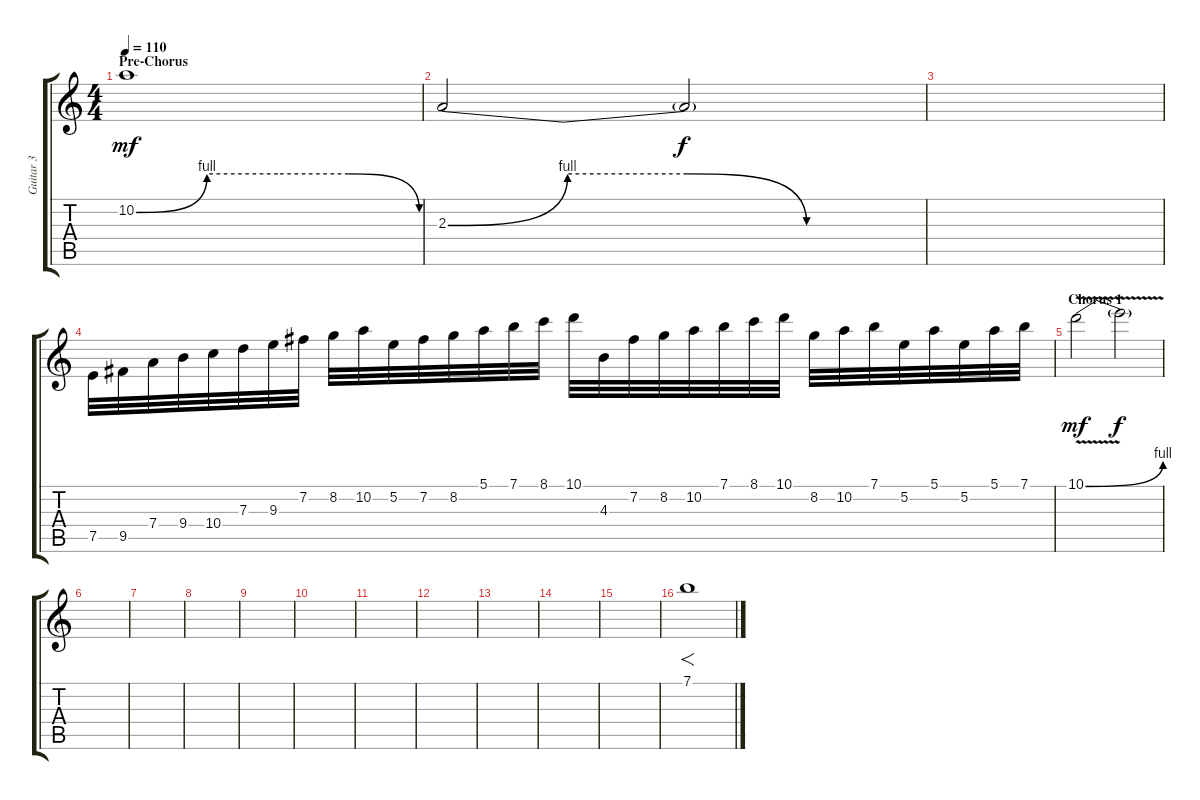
\track ("Guitar 3" "Guitar 3") {instrument distortionguitar}
\staff {score tabs}
\tuning (E4 B3 G3 D3 A2 E2) {hide}
\ts (4 4)
\section ("" "Pre-Chorus")
\tempo 110
\clef g2
\ks c
10.2{be (custom 0 0 15 4 30 4 45 4 60 0)}.1{dy mf} |
2.3{be (custom 0 0 15 4 30 4 45 0 60 0)}.2 2.3{t}.2{dy f} |
|
7.5.32 9.5.32 7.4.32 9.4.32 10.4.32 7.3.32 9.3.32 7.2.32 8.2.32 10.2.32 5.2.32 7.2.32 8.2.32 5.1.32 7.1.32 8.1.32 10.1.32 4.3.32 7.2.32 8.2.32 10.2.32 7.1.32 8.1.32 10.1.32 8.2.32 10.2.32 7.1.32 5.2.32 5.1.32 5.2.32 5.1.32 7.1.32 |
\section ("" "Chorus 1")
10.1{be (bend 0 0 60 4) v}.2{dy mf} 10.1{t}.2{dy f} |
|
|
|
|
|
|
|
|
|
|
7.1.1{f}
